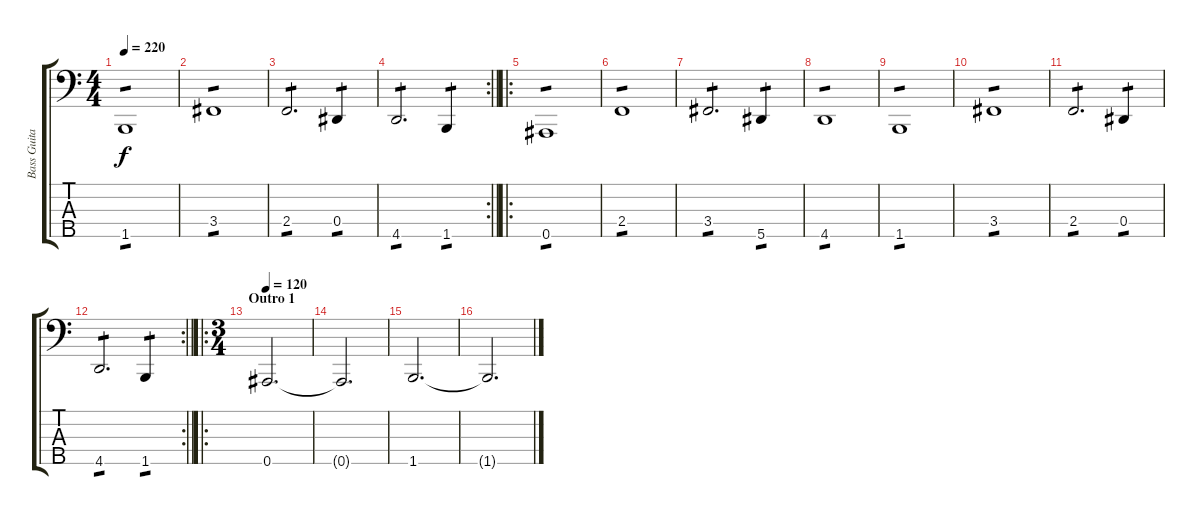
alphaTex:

\track ("Bass Guitar" "Bass Guita") {instrument electricbasspick}
\staff {score tabs}
\tuning (Gb2 Db2 Ab1 Eb1 Bb0) {hide}
\ts (4 4)
\tempo 220
\clef f4
\ks aminor
1.5.1{tp 1 dy f} |
3.4.1{tp 1} |
2.4.2{d tp 1} 0.4.4{tp 1} |
\rc 2
\barLineRight lightlight
4.5.2{d tp 1} 1.5.4{tp 1} |
\ro
0.5.1{tp 1} |
2.4.1{tp 1} |
3.4.2{d tp 1} 5.5.4{tp 1} |
4.5.1{tp 1} |
1.5.1{tp 1} |
3.4.1{tp 1} |
2.4.2{d tp 1} 0.4.4{tp 1} |
\rc 2
\barLineRight lightlight
4.5.2{d tp 1} 1.5.4{tp 1} |
\ro
\ts (3 4)
\section ("" "Outro 1")
\tempo 120
\ks c
0.5.2{d} |
0.5{t}.2{d} |
1.5.2{d} |
1.5{t}.2{d}
